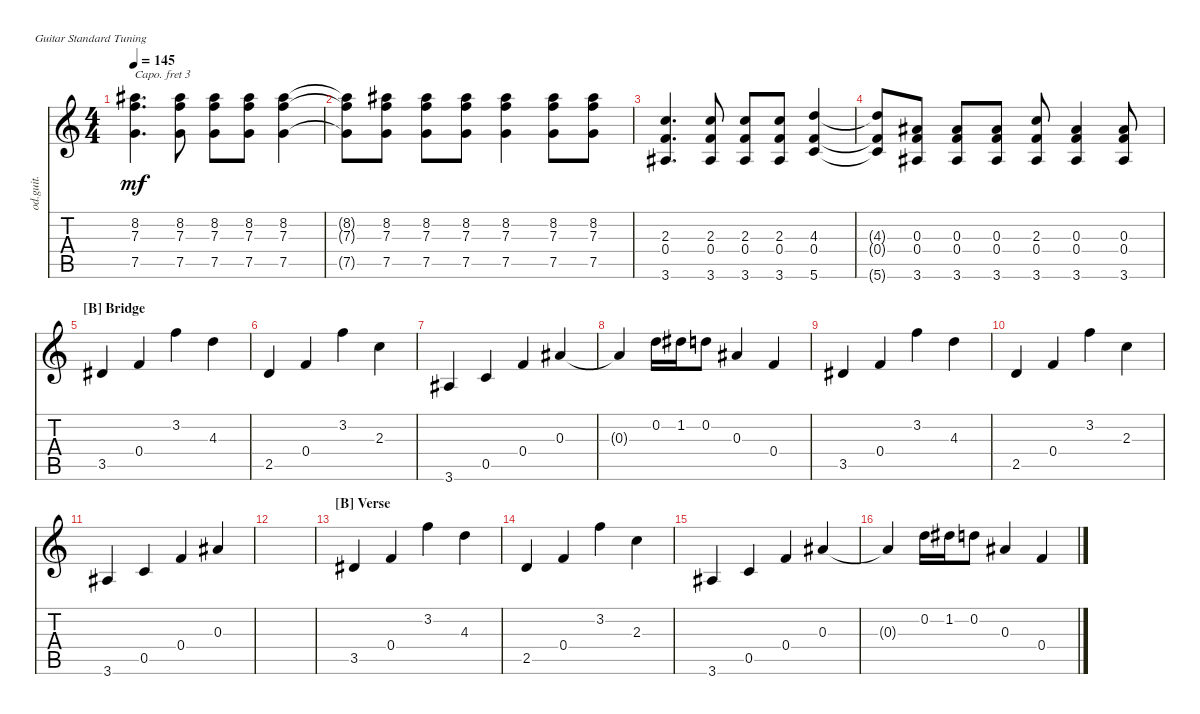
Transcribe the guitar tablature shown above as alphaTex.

\bracketExtendMode nobrackets
\track ("Main Gt" "od.guit.") {instrument overdrivenguitar}
\staff {score tabs}
\capo 3
\tuning (E4 B3 G3 D3 A2 E2)
\ts (4 4)
\tempo 145
\clef g2
\ks aminor
(7.5 7.3 8.2{acc #}).4{d dy mf} (8.2{acc #} 7.3 7.5).8 (8.2{acc #} 7.3 7.5).8 (8.2{acc #} 7.3 7.5).8 (8.2{acc #} 7.3 7.5).4 |
(7.5{t} 7.3{t} 8.2{t acc #}).8 (8.2{acc #} 7.3 7.5).8 (8.2{acc #} 7.3 7.5).8 (8.2{acc #} 7.3 7.5).8 (7.5 7.3 8.2{acc #}).4 (8.2{acc #} 7.3 7.5).8 (8.2{acc #} 7.3 7.5).8 |
(2.3 0.4 3.6{acc #}).4{d} (2.3 0.4 3.6{acc #}).8 (2.3 0.4 3.6{acc #}).8 (2.3 0.4 3.6{acc #}).8 (4.3 0.4 5.6).4 |
(4.3{t} 0.4{t} 5.6{t}).8 (0.3{acc #} 0.4 3.6{acc #}).8 (0.3{acc #} 0.4 3.6{acc #}).8 (0.3{acc #} 0.4 3.6{acc #}).8 (2.3 0.4 3.6{acc #}).8 (0.3{acc #} 0.4 3.6{acc #}).4 (0.3{acc #} 0.4 3.6{acc #}).8 |
\section ("B" "Bridge")
3.5{acc #}.4 0.4.4 3.2.4 4.3.4 |
2.5.4 0.4.4 3.2.4 2.3.4 |
3.6{acc #}.4 0.5.4 0.4.4 0.3{acc #}.4 |
0.3{t acc #}.4 0.2.16 1.2{acc #}.16 0.2.8 0.3{acc #}.4 0.4.4 |
3.5{acc #}.4 0.4.4 3.2.4 4.3.4 |
2.5.4 0.4.4 3.2.4 2.3.4 |
3.6{acc #}.4 0.5.4 0.4.4 0.3{acc #}.4 |
|
\section ("B" "Verse")
3.5{acc #}.4 0.4.4 3.2.4 4.3.4 |
2.5.4 0.4.4 3.2.4 2.3.4 |
3.6{acc #}.4 0.5.4 0.4.4 0.3{acc #}.4 |
0.3{t acc #}.4 0.2.16 1.2{acc #}.16 0.2.8 0.3{acc #}.4 0.4.4
